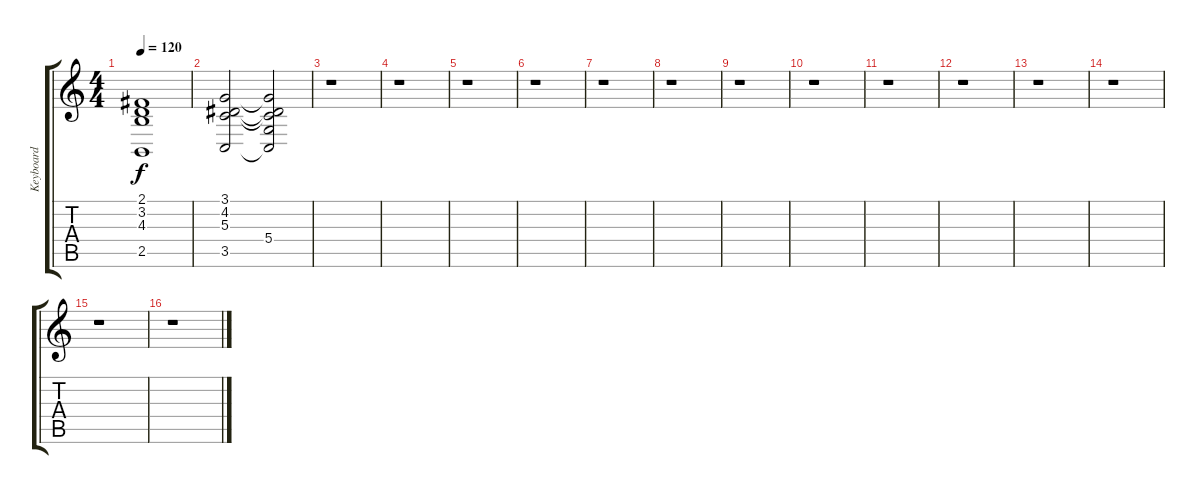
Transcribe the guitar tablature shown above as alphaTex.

\track ("Keyboard" "Keyboard") {instrument stringensemble2}
\staff {score tabs}
\tuning (E4 B3 G3 D3 A2 E2) {hide}
\ts (4 4)
\tempo 120
\clef g2
\ks c
(2.1 3.2 4.3 2.5).1{dy f} |
(3.1 4.2 5.3 3.5).2 (3.1{t} 4.2{t} 5.3{t} 5.4 3.5{t}).2 |
r.1 |
r.1 |
r.1 |
r.1 |
r.1 |
r.1 |
r.1 |
r.1 |
r.1 |
r.1 |
r.1 |
r.1 |
r.1 |
r.1
